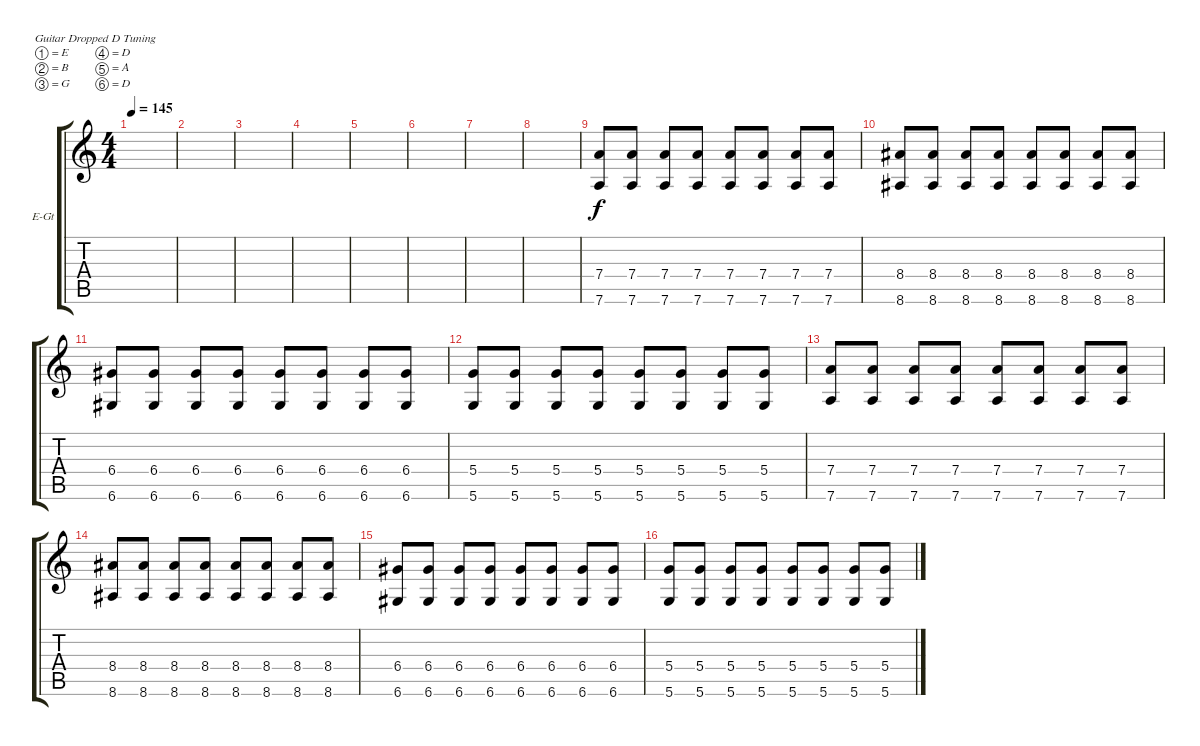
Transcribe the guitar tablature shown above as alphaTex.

\defaultSystemsLayout 4
\bracketExtendMode groupsimilarinstruments
\firstSystemTrackNameOrientation horizontal
\otherSystemsTrackNameOrientation horizontal
\track ("Electric Guitar" "E-Gt") {instrument overdrivenguitar}
\staff {score tabs}
\tuning (E4 B3 G3 D3 A2 D2)
\ts (4 4)
\tempo 145
\clef g2
\ks c
|
|
|
|
|
|
|
|
(7.6 7.4).8 (7.6 7.4).8 (7.6 7.4).8 (7.6 7.4).8 (7.6 7.4).8 (7.6 7.4).8 (7.6 7.4).8 (7.6 7.4).8 |
(8.6 8.4).8 (8.6 8.4).8 (8.6 8.4).8 (8.6 8.4).8 (8.6 8.4).8 (8.6 8.4).8 (8.6 8.4).8 (8.6 8.4).8 |
(6.6 6.4).8 (6.6 6.4).8 (6.6 6.4).8 (6.6 6.4).8 (6.6 6.4).8 (6.6 6.4).8 (6.6 6.4).8 (6.6 6.4).8 |
(5.6 5.4).8 (5.6 5.4).8 (5.6 5.4).8 (5.6 5.4).8 (5.6 5.4).8 (5.6 5.4).8 (5.6 5.4).8 (5.6 5.4).8 |
(7.6 7.4).8 (7.6 7.4).8 (7.6 7.4).8 (7.6 7.4).8 (7.6 7.4).8 (7.6 7.4).8 (7.6 7.4).8 (7.6 7.4).8 |
(8.6 8.4).8 (8.6 8.4).8 (8.6 8.4).8 (8.6 8.4).8 (8.6 8.4).8 (8.6 8.4).8 (8.6 8.4).8 (8.6 8.4).8 |
(6.6 6.4).8 (6.6 6.4).8 (6.6 6.4).8 (6.6 6.4).8 (6.6 6.4).8 (6.6 6.4).8 (6.6 6.4).8 (6.6 6.4).8 |
(5.6 5.4).8 (5.6 5.4).8 (5.6 5.4).8 (5.6 5.4).8 (5.6 5.4).8 (5.6 5.4).8 (5.6 5.4).8 (5.6 5.4).8
